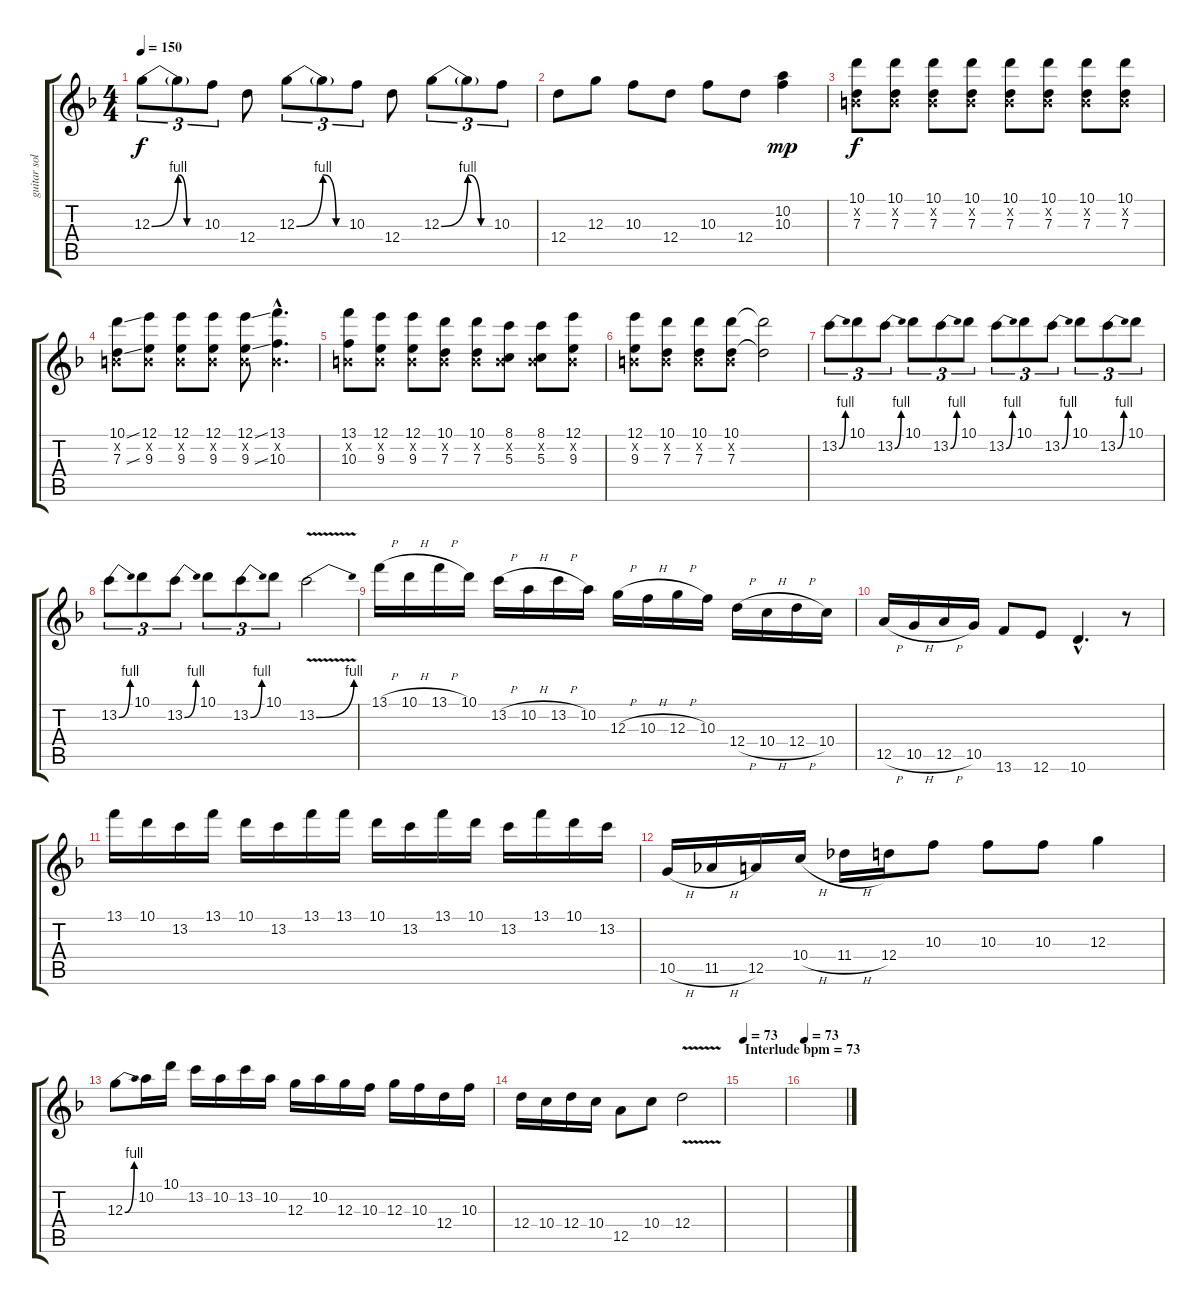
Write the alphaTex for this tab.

\track ("guitar solo" "guitar sol") {instrument overdrivenguitar}
\staff {score tabs}
\tuning (E4 B3 G3 D3 A2 E2) {hide}
\ts (4 4)
\tempo 150
\clef g2
\ks dminor
12.3{be (custom 0 0 30 4 40 0 60 0)}.8{tu (3 2) dy f} 12.3{t}.8{tu (3 2)} 10.3.8{tu (3 2)} 12.4.8 12.3{be (custom 0 0 30 4 45 0 60 0)}.8{tu (3 2)} 12.3{t}.8{tu (3 2)} 10.3.8{tu (3 2)} 12.4.8 12.3{be (custom 0 0 30 4 45 0 60 0)}.8{tu (3 2)} 12.3{t}.8{tu (3 2)} 10.3.8{tu (3 2)} |
12.4.8 12.3.8 10.3.8 12.4.8 10.3.8 12.4.8 (10.2 10.3).4{dy mp} |
(10.1 0.2{x} 7.3).8{dy f} (10.1 0.2{x} 7.3).8 (10.1 0.2{x} 7.3).8 (10.1 0.2{x} 7.3).8 (10.1 0.2{x} 7.3).8 (10.1 0.2{x} 7.3).8 (10.1 0.2{x} 7.3).8 (10.1 0.2{x} 7.3).8 |
(10.1{ss} 0.2{x} 7.3{ss}).8 (12.1 0.2{x} 9.3).8 (12.1 0.2{x} 9.3).8 (12.1 0.2{x} 9.3).8 (12.1{ss} 0.2{x} 9.3{ss}).8 (13.1{hac} 0.2{hac x} 10.3{hac}).4{d} |
(13.1 0.2{x} 10.3).8 (12.1 0.2{x} 9.3).8 (12.1 0.2{x} 9.3).8 (10.1 0.2{x} 7.3).8 (10.1 0.2{x} 7.3).8 (8.1 0.2{x} 5.3).8 (8.1 0.2{x} 5.3).8 (12.1 0.2{x} 9.3).8 |
(12.1 0.2{x} 9.3).8 (10.1 0.2{x} 7.3).8 (10.1 0.2{x} 7.3).8 (10.1 0.2{x} 7.3).8 (10.1{t} 7.3{t}).2 |
13.2{be (bend 0 0 60 4)}.8{tu (3 2)} 10.1.8{tu (3 2)} 13.2{be (bend 0 0 60 4)}.8{tu (3 2)} 10.1.8{tu (3 2)} 13.2{be (bend 0 0 60 4)}.8{tu (3 2)} 10.1.8{tu (3 2)} 13.2{be (bend 0 0 60 4)}.8{tu (3 2)} 10.1.8{tu (3 2)} 13.2{be (bend 0 0 60 4)}.8{tu (3 2)} 10.1.8{tu (3 2)} 13.2{be (bend 0 0 60 4)}.8{tu (3 2)} 10.1.8{tu (3 2)} |
13.2{be (bend 0 0 60 4)}.8{tu (3 2)} 10.1.8{tu (3 2)} 13.2{be (bend 0 0 60 4)}.8{tu (3 2)} 10.1.8{tu (3 2)} 13.2{be (bend 0 0 60 4)}.8{tu (3 2)} 10.1.8{tu (3 2)} 13.2{be (bend 0 0 60 4) v}.2 |
13.1{h}.16 10.1{h}.16 13.1{h}.16 10.1.16 13.2{h}.16 10.2{h}.16 13.2{h}.16 10.2.16 12.3{h}.16 10.3{h}.16 12.3{h}.16 10.3.16 12.4{h}.16 10.4{h}.16 12.4{h}.16 10.4.16 |
12.5{h}.16 10.5{h}.16 12.5{h}.16 10.5.16 13.6.8 12.6.8 10.6{hac}.4{d} r.8 |
13.1.16 10.1.16 13.2.16 13.1.16 10.1.16 13.2.16 13.1.16 13.1.16 10.1.16 13.2.16 13.1.16 10.1.16 13.2.16 13.1.16 10.1.16 13.2.16 |
10.5{h}.16 11.5{h}.16 12.5.16 10.4{h}.16 11.4{h}.16 12.4.16 10.3.8 10.3.8 10.3.8 12.3.4 |
12.3{be (bend 0 0 60 4)}.8 10.2.16 10.1.16 13.2.16 10.2.16 13.2.16 10.2.16 12.3.16 10.2.16 12.3.16 10.3.16 12.3.16 10.3.16 12.4.16 10.3.16 |
12.4.16 10.4.16 12.4.16 10.4.16 12.5.8 10.4.8 12.4{v}.2 |
\section ("" "Interlude bpm = 73")
\tempo 73
|
\tempo 73
